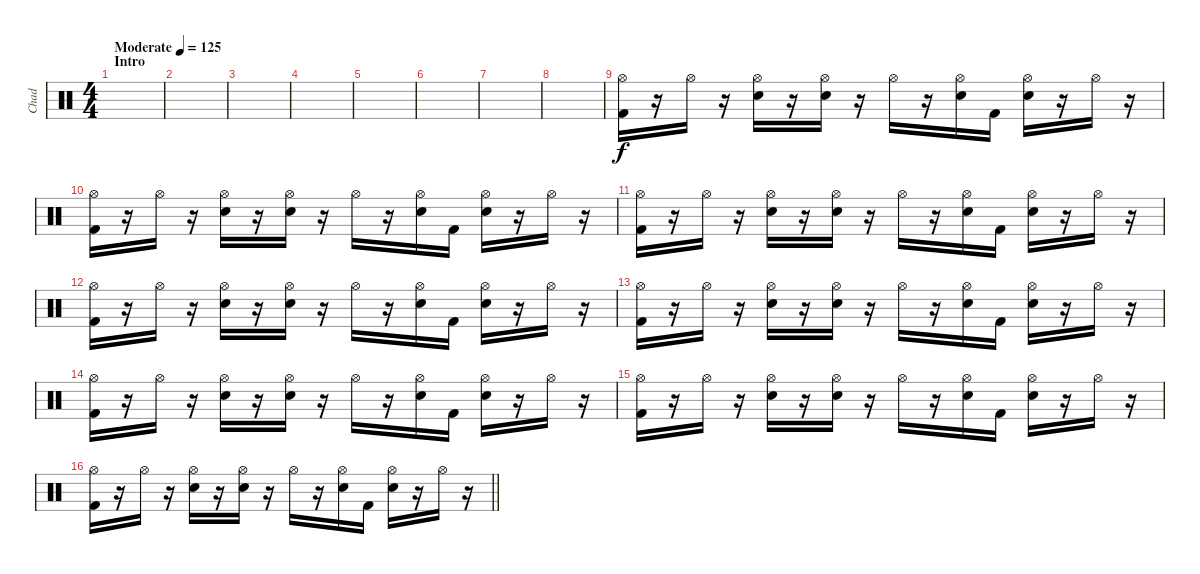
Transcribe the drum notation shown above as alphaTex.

\track ("Chad" "Chad") {instrument percussion}
\staff {score}
\articulation defaults
\ts (4 4)
\section ("" "Intro")
\tempo (125 "Moderate")
\clef neutral
\ks c
|
|
|
|
|
|
|
|
("Hi-Hat (open)" "Kick (hit) 2").16 r.16 "Hi-Hat (open)".16 r.16 ("Hi-Hat (open)" "Electric Snare (hit)").16 r.16 ("Hi-Hat (open)" "Electric Snare (hit)").16 r.16 "Hi-Hat (open)".16 r.16 ("Hi-Hat (open)" "Electric Snare (hit)").16 "Kick (hit) 2".16 ("Hi-Hat (open)" "Electric Snare (hit)").16 r.16 "Hi-Hat (open)".16 r.16 |
("Hi-Hat (open)" "Kick (hit) 2").16 r.16 "Hi-Hat (open)".16 r.16 ("Hi-Hat (open)" "Electric Snare (hit)").16 r.16 ("Hi-Hat (open)" "Electric Snare (hit)").16 r.16 "Hi-Hat (open)".16 r.16 ("Hi-Hat (open)" "Electric Snare (hit)").16 "Kick (hit) 2".16 ("Hi-Hat (open)" "Electric Snare (hit)").16 r.16 "Hi-Hat (open)".16 r.16 |
("Hi-Hat (open)" "Kick (hit) 2").16 r.16 "Hi-Hat (open)".16 r.16 ("Hi-Hat (open)" "Electric Snare (hit)").16 r.16 ("Hi-Hat (open)" "Electric Snare (hit)").16 r.16 "Hi-Hat (open)".16 r.16 ("Hi-Hat (open)" "Electric Snare (hit)").16 "Kick (hit) 2".16 ("Hi-Hat (open)" "Electric Snare (hit)").16 r.16 "Hi-Hat (open)".16 r.16 |
("Hi-Hat (open)" "Kick (hit) 2").16 r.16 "Hi-Hat (open)".16 r.16 ("Hi-Hat (open)" "Electric Snare (hit)").16 r.16 ("Hi-Hat (open)" "Electric Snare (hit)").16 r.16 "Hi-Hat (open)".16 r.16 ("Hi-Hat (open)" "Electric Snare (hit)").16 "Kick (hit) 2".16 ("Hi-Hat (open)" "Electric Snare (hit)").16 r.16 "Hi-Hat (open)".16 r.16 |
("Hi-Hat (open)" "Kick (hit) 2").16 r.16 "Hi-Hat (open)".16 r.16 ("Hi-Hat (open)" "Electric Snare (hit)").16 r.16 ("Hi-Hat (open)" "Electric Snare (hit)").16 r.16 "Hi-Hat (open)".16 r.16 ("Hi-Hat (open)" "Electric Snare (hit)").16 "Kick (hit) 2".16 ("Hi-Hat (open)" "Electric Snare (hit)").16 r.16 "Hi-Hat (open)".16 r.16 |
("Hi-Hat (open)" "Kick (hit) 2").16 r.16 "Hi-Hat (open)".16 r.16 ("Hi-Hat (open)" "Electric Snare (hit)").16 r.16 ("Hi-Hat (open)" "Electric Snare (hit)").16 r.16 "Hi-Hat (open)".16 r.16 ("Hi-Hat (open)" "Electric Snare (hit)").16 "Kick (hit) 2".16 ("Hi-Hat (open)" "Electric Snare (hit)").16 r.16 "Hi-Hat (open)".16 r.16 |
("Hi-Hat (open)" "Kick (hit) 2").16 r.16 "Hi-Hat (open)".16 r.16 ("Hi-Hat (open)" "Electric Snare (hit)").16 r.16 ("Hi-Hat (open)" "Electric Snare (hit)").16 r.16 "Hi-Hat (open)".16 r.16 ("Hi-Hat (open)" "Electric Snare (hit)").16 "Kick (hit) 2".16 ("Hi-Hat (open)" "Electric Snare (hit)").16 r.16 "Hi-Hat (open)".16 r.16 |
\barLineRight lightlight
("Hi-Hat (open)" "Kick (hit) 2").16 r.16 "Hi-Hat (open)".16 r.16 ("Hi-Hat (open)" "Electric Snare (hit)").16 r.16 ("Hi-Hat (open)" "Electric Snare (hit)").16 r.16 "Hi-Hat (open)".16 r.16 ("Hi-Hat (open)" "Electric Snare (hit)").16 "Kick (hit) 2".16 ("Hi-Hat (open)" "Electric Snare (hit)").16 r.16 "Hi-Hat (open)".16 r.16
